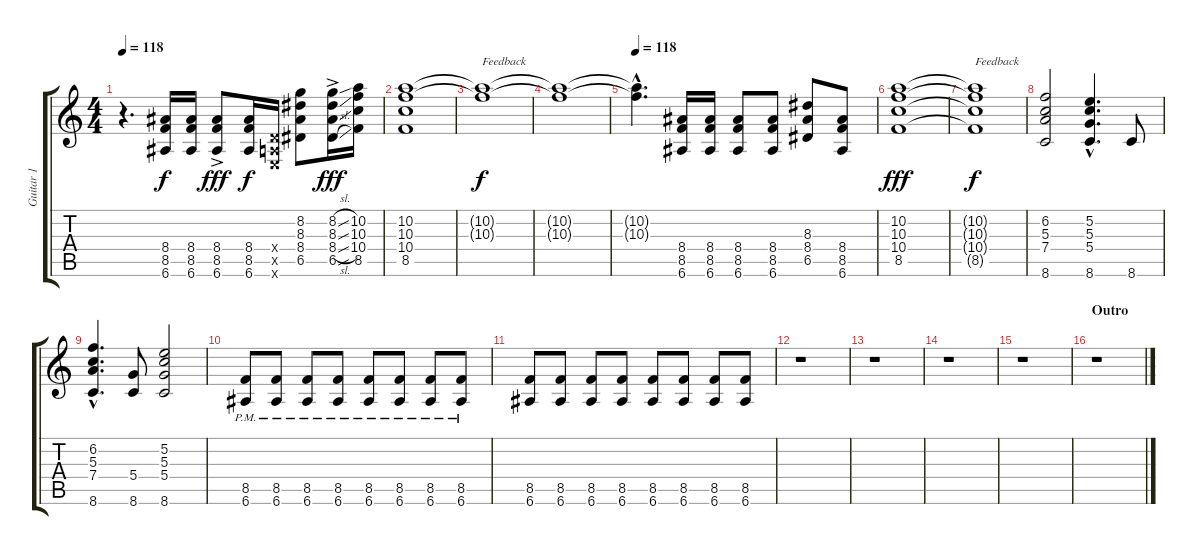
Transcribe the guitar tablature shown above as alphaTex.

\track ("Guitar 1" "Guitar 1") {instrument overdrivenguitar}
\staff {score tabs}
\tuning (E4 B3 G3 D3 A2 E2) {hide}
\ts (4 4)
\tempo 118
\clef g2
\ks c
r.4{d dy f} (8.4 8.5 6.6).16 (8.4 8.5 6.6).16 (8.4{ac} 8.5{ac} 6.6{ac}).8{dy fff} (8.4 8.5 6.6).16{dy f} (0.4{x} 0.5{x} 0.6{x}).16 (8.2 8.3 8.4 6.5).8 (8.2{sl ac} 8.3{sl ac} 8.4{sl ac} 6.5{sl ac}).16{dy fff} (10.2 10.3 10.4 8.5).16 |
(10.2 10.3 10.4 8.5).1 |
(10.2{t} 10.3{t}).1{txt "Feedback" dy f} |
(10.2{t} 10.3{t}).1 |
\tempo 118
(10.2{hac t} 10.3{hac t}).4{d} (8.4 8.5 6.6).16 (8.4 8.5 6.6).16 (8.4 8.5 6.6).8 (8.4 8.5 6.6).8 (8.3 8.4 6.5).8 (8.4 8.5 6.6).8 |
(10.2 10.3 10.4 8.5).1{dy fff} |
(10.2{t} 10.3{t} 10.4{t} 8.5{t}).1{txt "Feedback" dy f} |
(6.2 5.3 7.4 8.6).2 (5.2{hac} 5.3{hac} 5.4{hac} 8.6{hac}).4{d} 8.6.8 |
(6.2{hac} 5.3{hac} 7.4{hac} 8.6{hac}).4{d} (5.4 8.6).8 (5.2 5.3 5.4 8.6).2 |
(8.5{pm} 6.6{pm}).8 (8.5{pm} 6.6{pm}).8 (8.5{pm} 6.6{pm}).8 (8.5{pm} 6.6{pm}).8 (8.5{pm} 6.6{pm}).8 (8.5{pm} 6.6{pm}).8 (8.5{pm} 6.6{pm}).8 (8.5{pm} 6.6{pm}).8 |
(8.5 6.6).8 (8.5 6.6).8 (8.5 6.6).8 (8.5 6.6).8 (8.5 6.6).8 (8.5 6.6).8 (8.5 6.6).8 (8.5 6.6).8 |
r.1 |
r.1 |
r.1 |
r.1 |
\section ("" "Outro")
r.1
